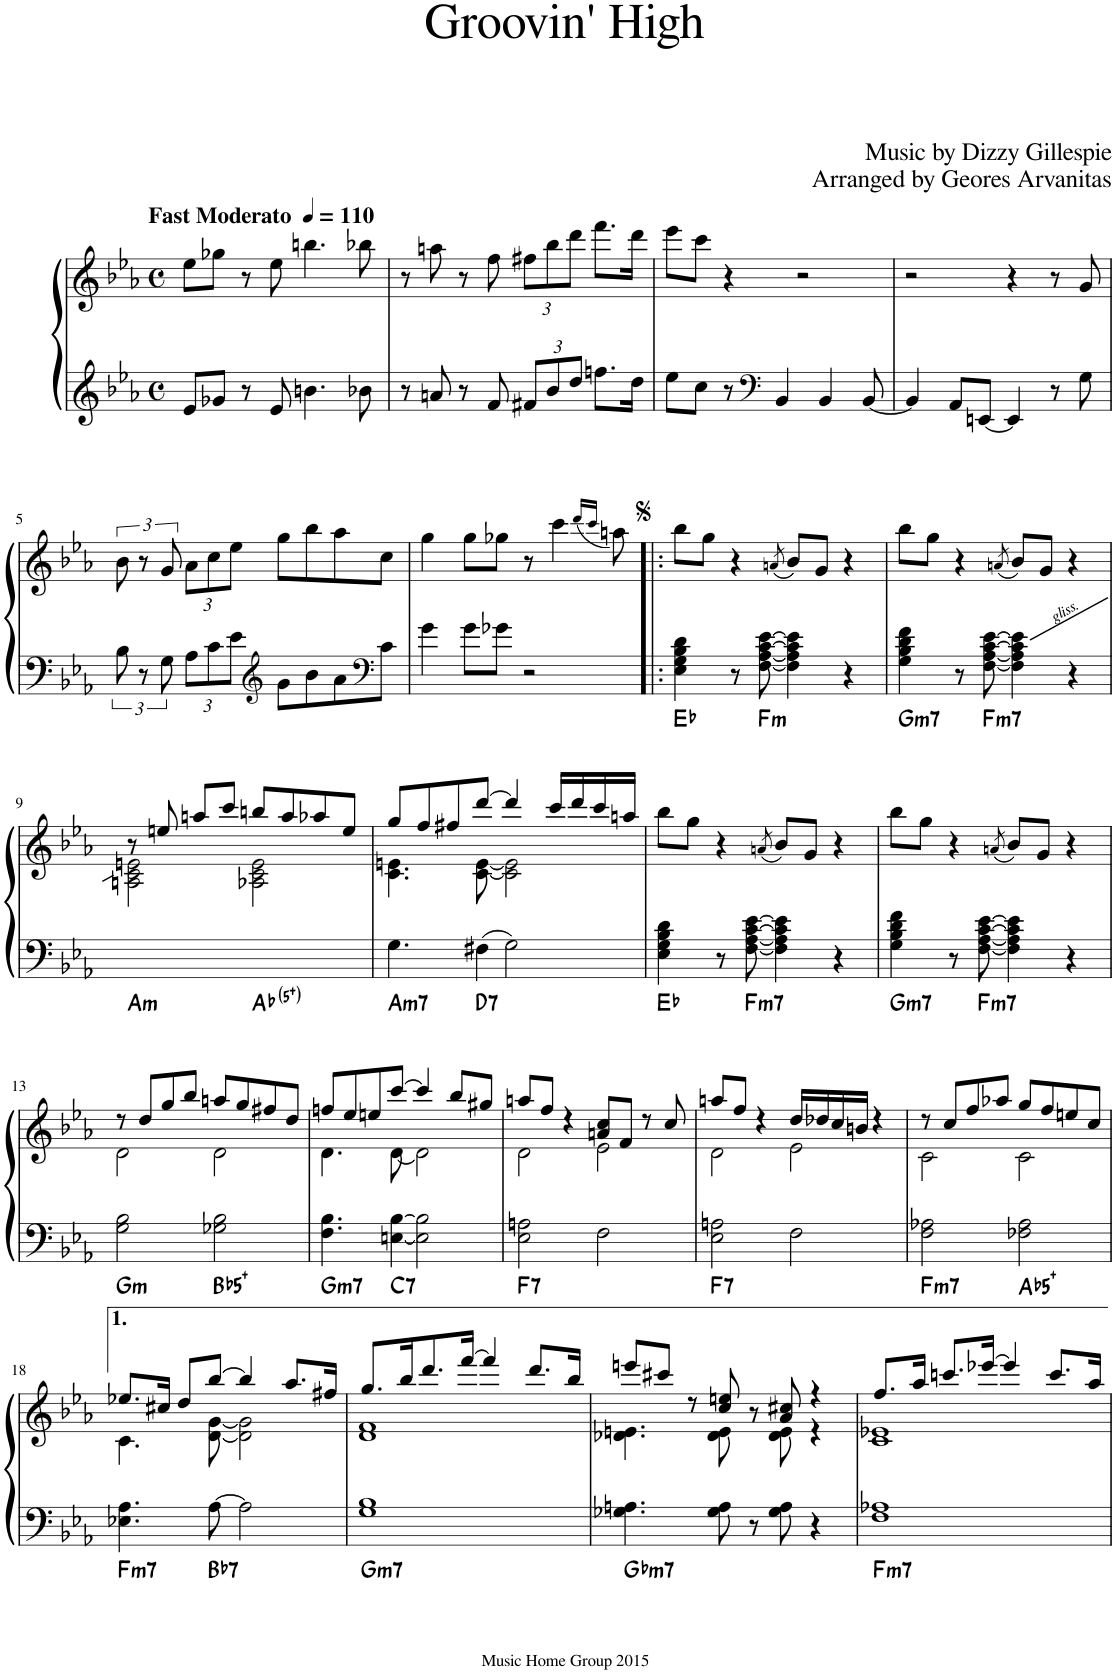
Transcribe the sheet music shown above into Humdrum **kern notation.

**kern	**kern	**harte
*part1	*part1	*part1
*staff2	*staff1	*
*I"Piano	*	*
*I'Pno.	*	*
*clefG2	*clefG2	*
*k[b-e-a-]	*k[b-e-a-]	*
*M4/4	*M4/4	*
*met(c)	*met(c)	*
*MM110	*MM110	*
=1	=1	=1
!	!LO:TX:a:B:t=Fast Moderato	!
8e-/L	8ee-\L	.
8g-X/J	8gg-X\J	.
8r	8r	.
8e-/	8ee-\	.
4.bn\	4.bbn\	.
8b-X\	8bb-X\	.
=2	=2	=2
8r	8r	.
8an/	8aan\	.
8r	8r	.
8f/	8ff\	.
*Xbrackettup	*Xbrackettup	*
12f#X/L	12ff#X\L	.
12b-/	12bb-\	.
12dd/J	12ddd\J	.
8.ffn\L	8.fff\L	.
16dd\Jk	16ddd\Jk	.
=3	=3	=3
8ee-\L	8eee-\L	.
8cc\J	8ccc\J	.
8r	4r	.
*clefF4	*	*
4BB-/	.	.
.	2r	.
4BB-/	.	.
[8BB-/	.	.
=4	=4	=4
4BB-/]	2r	.
8AA-/L	.	.
[8EEn/J	.	.
4EE/]	4r	.
8r	8r	.
8G\	8g/	.
!!LO:LB:g=z
=5	=5	=5
*brackettup	*brackettup	*
12B-\	12b-\	.
12r	12r	.
12G\	12g/	.
*Xbrackettup	*Xbrackettup	*
12A-\L	12a-\L	.
12c\	12cc\	.
12e-\J	12ee-\J	.
*clefG2	*	*
8g\L	8gg\L	.
8b-\	8bb-\	.
8a-\	8aa-\	.
*clefF4	*	*
8c\J	8cc\J	.
=6	=6	=6
4g\	4gg\	.
8g\L	8gg\L	.
8g-X\J	8gg-X\J	.
2r	8r	.
.	4ccc\	.
.	(16qddd/LL	.
.	16qccc/JJ	.
.	8aan\)	.
=7!|:	=7!|:	=7!|:
*	*^	*
4E-\ 4G\ 4B-\ 4d\	8bb-\L	4.ryy	Eb:maj
.	8gg\J	.	.
8r	4r	.	.
!	!	!	!LO:H:kt=m
[8F\ [8A-\ [8c\ [8e-\	.	2ryy	F:min
.	(8qan/	.	.
4F\] 4A-\] 4c\] 4e-\]	8b-/L)	.	.
.	8g/J	.	.
4r	4r	.	.
.	.	8ryy	.
=8	=8	=8	=8
!	!	!	!LO:H:kt=m7
4G\ 4B-\ 4d\ 4f\	8bb-\L	4.ryy	G:min7
.	8gg\J	.	.
8r	4r	.	.
!	!	!	!LO:H:kt=m7
[8F\ [8A-\ [8c\ [8e-\	.	2ryy	F:min7
.	(8qan/	.	.
4F\] 4A-\] 4c\] 4e-\]	8b-/L)	.	.
.	8g/J	.	.
4r	4r	.	.
.	.	8ryy	.
!!LO:LB:g=z	!!
=9	=9	=9	=9
!	!	!	!LO:H:kt=m
2ryy	8r	2An\ 2c\ 2en\	A:min
.	8een/	.	.
.	8aan/L	.	.
.	8ccc/J	.	.
2ryy	8bbn/L	2A-X\ 2c\ 2e\	Ab:maj(#5)
.	8aa/	.	.
.	8aa-X/	.	.
.	8ee/J	.	.
=10	=10	=10	=10
!	!	!	!LO:H:kt=m7
4.G\	8gg/L	4.c\ 4.en\	A:min7
.	8ff/	.	.
.	8ff#X/	.	.
!	!	!	!LO:H:kt=7
8F#X\	[8ddd/J	[8c\ [8e\	D:7
2G\	4ddd/]	2c\] 2e\]	.
.	16ccc/LL	.	.
.	16ddd/	.	.
.	16ccc/	.	.
.	16aan/JJ	.	.
=11	=11	=11	=11
4E-\ 4G\ 4B-\ 4d\	8bb-\L	4.ryy	Eb:maj
.	8gg\J	.	.
8r	4r	.	.
!	!	!	!LO:H:kt=m7
[8F\ [8A-\ [8c\ [8e-\	.	2ryy	F:min7
.	(8qan/	.	.
4F\] 4A-\] 4c\] 4e-\]	8b-/L)	.	.
.	8g/J	.	.
4r	4r	.	.
.	.	8ryy	.
=12	=12	=12	=12
!	!	!	!LO:H:kt=m7
4G\ 4B-\ 4d\ 4f\	8bb-\L	4.ryy	G:min7
.	8gg\J	.	.
8r	4r	.	.
!	!	!	!LO:H:kt=m7
[8F\ [8A-\ [8c\ [8e-\	.	2ryy	F:min7
.	(8qan/	.	.
4F\] 4A-\] 4c\] 4e-\]	8b-/L)	.	.
.	8g/J	.	.
4r	4r	.	.
.	.	8ryy	.
!!LO:LB:g=z	!!
=13	=13	=13	=13
!	!	!	!LO:H:kt=m
2G\ 2B-\	8r	2d\	G:min
.	8dd/L	.	.
.	8gg/	.	.
.	8bb-/J	.	.
!	!	!	!LO:H:kt=5
2G-X\ 2B-\	8aan/L	2d\	Bb:(1,#5)
.	8gg/	.	.
.	8ff#X/	.	.
.	8dd/J	.	.
=14	=14	=14	=14
!	!	!	!LO:H:kt=m7
4.F\ 4.B-\	8ffn/L	4.d\	G:min7
.	8ee-/	.	.
.	8een/	.	.
!	!	!	!LO:H:kt=7
[8En\ [8B-\	[8ccc/J	[8d\	C:7
2E\] 2B-\]	4ccc/]	2d\]	.
.	8bb-/L	.	.
.	8gg#X/J	.	.
=15	=15	=15	=15
!	!	!	!LO:H:kt=7
2E-\ 2An\	8aan/L	2d\	F:7
.	8ff/J	.	.
.	4r	.	.
2F\	8an/ 8cc/L	2e-\	.
.	8f/J	.	.
.	8r	.	.
.	8cc/	.	.
=16	=16	=16	=16
!	!	!	!LO:H:kt=7
2E-\ 2An\	8aan/L	2d\	F:7
.	8ff/J	.	.
.	4r	.	.
2F\	16dd/LL	2e-\	.
.	16dd-X/	.	.
.	16cc/	.	.
.	16bn/JJ	.	.
.	4r	.	.
=17	=17	=17	=17
!	!	!	!LO:H:kt=m7
2F\ 2A-X\	8r	2c\	F:min7
.	8cc/L	.	.
.	8ff/	.	.
.	8aa-X/J	.	.
!	!	!	!LO:H:kt=5
2F-X\ 2A-\	8gg/L	2c\	Ab:(1,#5)
.	8ff/	.	.
.	8een/	.	.
.	8cc/J	.	.
!!LO:LB:g=z	!!
=18	=18	=18	=18
!	!	!	!LO:H:kt=m7
4.E-X\ 4.A-\	8.ee-X/L	4.c\	F:min7
.	16cc#X/Jk	.	.
.	8dd/L	.	.
!	!	!	!LO:H:kt=7
[8A-\	[8bb-/J	[8d\ [8g\	Bb:7
2A-\]	4bb-/]	2d\] 2g\]	.
.	8.aa-/L	.	.
.	16ff#X/Jk	.	.
=19	=19	=19	=19
!	!	!	!LO:H:kt=m7
1G 1B-	8.gg/L	1d 1f	G:min7
.	16bb-/K	.	.
.	8.ddd/	.	.
.	[16fff/Jk	.	.
.	4fff/]	.	.
.	8.ddd/L	.	.
.	16bb-/Jk	.	.
=20	=20	=20	=20
!	!	!	!LO:H:kt=m7
4.G-X\ 4.An\	8eeen/L	4.d-X\ 4.en\	Gb:min7
.	8ccc#X/J	.	.
.	8r	.	.
8G-\ 8A\	8cc/ 8een/	8d-\ 8e\	.
8r	8r	8ryy	.
8G-\ 8A\	8a-/ 8cc#X/	8d-\ 8e\	.
4r	4r	4r	.
=21	=21	=21	=21
!	!	!	!LO:H:kt=m7
1F 1A-X	8.ff/L	1c 1e-X	F:min7
.	16aa-/Jk	.	.
.	8.cccn/L	.	.
.	[16eee-X/Jk	.	.
.	4eee-/]	.	.
.	8.ccc/L	.	.
.	16aa-/Jk	.	.
*	*v	*v	*
=	=	=
*-	*-	*-
